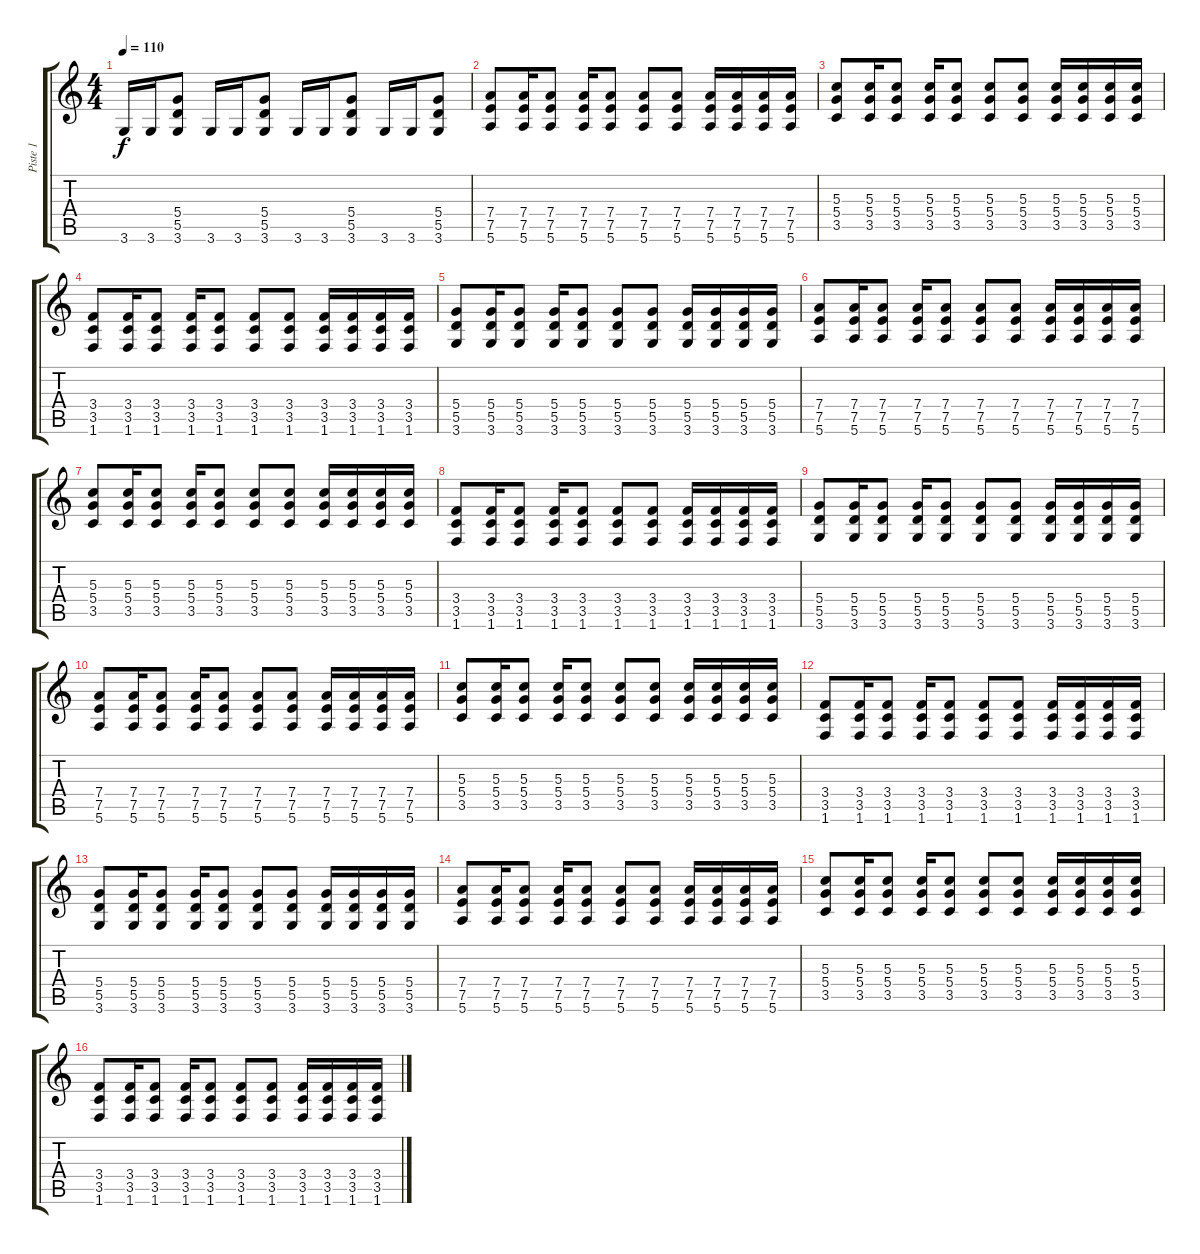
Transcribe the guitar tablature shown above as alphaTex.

\track ("Piste 1" "Piste 1") {instrument overdrivenguitar}
\staff {score tabs}
\tuning (E4 B3 G3 D3 A2 E2) {hide}
\ts (4 4)
\tempo 110
\clef g2
\ks c
3.6.16{dy f} 3.6.16 (5.4 5.5 3.6).8 3.6.16 3.6.16 (5.4 5.5 3.6).8 3.6.16 3.6.16 (5.4 5.5 3.6).8 3.6.16 3.6.16 (5.4 5.5 3.6).8 |
(7.4 7.5 5.6).8 (7.4 7.5 5.6).16 (7.4 7.5 5.6).8 (7.4 7.5 5.6).16 (7.4 7.5 5.6).8 (7.4 7.5 5.6).8 (7.4 7.5 5.6).8 (7.4 7.5 5.6).16 (7.4 7.5 5.6).16 (7.4 7.5 5.6).16 (7.4 7.5 5.6).16 |
(5.3 5.4 3.5).8 (5.3 5.4 3.5).16 (5.3 5.4 3.5).8 (5.3 5.4 3.5).16 (5.3 5.4 3.5).8 (5.3 5.4 3.5).8 (5.3 5.4 3.5).8 (5.3 5.4 3.5).16 (5.3 5.4 3.5).16 (5.3 5.4 3.5).16 (5.3 5.4 3.5).16 |
(3.4 3.5 1.6).8 (3.4 3.5 1.6).16 (3.4 3.5 1.6).8 (3.4 3.5 1.6).16 (3.4 3.5 1.6).8 (3.4 3.5 1.6).8 (3.4 3.5 1.6).8 (3.4 3.5 1.6).16 (3.4 3.5 1.6).16 (3.4 3.5 1.6).16 (3.4 3.5 1.6).16 |
(5.4 5.5 3.6).8 (5.4 5.5 3.6).16 (5.4 5.5 3.6).8 (5.4 5.5 3.6).16 (5.4 5.5 3.6).8 (5.4 5.5 3.6).8 (5.4 5.5 3.6).8 (5.4 5.5 3.6).16 (5.4 5.5 3.6).16 (5.4 5.5 3.6).16 (5.4 5.5 3.6).16 |
(7.4 7.5 5.6).8 (7.4 7.5 5.6).16 (7.4 7.5 5.6).8 (7.4 7.5 5.6).16 (7.4 7.5 5.6).8 (7.4 7.5 5.6).8 (7.4 7.5 5.6).8 (7.4 7.5 5.6).16 (7.4 7.5 5.6).16 (7.4 7.5 5.6).16 (7.4 7.5 5.6).16 |
(5.3 5.4 3.5).8 (5.3 5.4 3.5).16 (5.3 5.4 3.5).8 (5.3 5.4 3.5).16 (5.3 5.4 3.5).8 (5.3 5.4 3.5).8 (5.3 5.4 3.5).8 (5.3 5.4 3.5).16 (5.3 5.4 3.5).16 (5.3 5.4 3.5).16 (5.3 5.4 3.5).16 |
(3.4 3.5 1.6).8 (3.4 3.5 1.6).16 (3.4 3.5 1.6).8 (3.4 3.5 1.6).16 (3.4 3.5 1.6).8 (3.4 3.5 1.6).8 (3.4 3.5 1.6).8 (3.4 3.5 1.6).16 (3.4 3.5 1.6).16 (3.4 3.5 1.6).16 (3.4 3.5 1.6).16 |
(5.4 5.5 3.6).8 (5.4 5.5 3.6).16 (5.4 5.5 3.6).8 (5.4 5.5 3.6).16 (5.4 5.5 3.6).8 (5.4 5.5 3.6).8 (5.4 5.5 3.6).8 (5.4 5.5 3.6).16 (5.4 5.5 3.6).16 (5.4 5.5 3.6).16 (5.4 5.5 3.6).16 |
(7.4 7.5 5.6).8 (7.4 7.5 5.6).16 (7.4 7.5 5.6).8 (7.4 7.5 5.6).16 (7.4 7.5 5.6).8 (7.4 7.5 5.6).8 (7.4 7.5 5.6).8 (7.4 7.5 5.6).16 (7.4 7.5 5.6).16 (7.4 7.5 5.6).16 (7.4 7.5 5.6).16 |
(5.3 5.4 3.5).8 (5.3 5.4 3.5).16 (5.3 5.4 3.5).8 (5.3 5.4 3.5).16 (5.3 5.4 3.5).8 (5.3 5.4 3.5).8 (5.3 5.4 3.5).8 (5.3 5.4 3.5).16 (5.3 5.4 3.5).16 (5.3 5.4 3.5).16 (5.3 5.4 3.5).16 |
(3.4 3.5 1.6).8 (3.4 3.5 1.6).16 (3.4 3.5 1.6).8 (3.4 3.5 1.6).16 (3.4 3.5 1.6).8 (3.4 3.5 1.6).8 (3.4 3.5 1.6).8 (3.4 3.5 1.6).16 (3.4 3.5 1.6).16 (3.4 3.5 1.6).16 (3.4 3.5 1.6).16 |
(5.4 5.5 3.6).8 (5.4 5.5 3.6).16 (5.4 5.5 3.6).8 (5.4 5.5 3.6).16 (5.4 5.5 3.6).8 (5.4 5.5 3.6).8 (5.4 5.5 3.6).8 (5.4 5.5 3.6).16 (5.4 5.5 3.6).16 (5.4 5.5 3.6).16 (5.4 5.5 3.6).16 |
(7.4 7.5 5.6).8 (7.4 7.5 5.6).16 (7.4 7.5 5.6).8 (7.4 7.5 5.6).16 (7.4 7.5 5.6).8 (7.4 7.5 5.6).8 (7.4 7.5 5.6).8 (7.4 7.5 5.6).16 (7.4 7.5 5.6).16 (7.4 7.5 5.6).16 (7.4 7.5 5.6).16 |
(5.3 5.4 3.5).8 (5.3 5.4 3.5).16 (5.3 5.4 3.5).8 (5.3 5.4 3.5).16 (5.3 5.4 3.5).8 (5.3 5.4 3.5).8 (5.3 5.4 3.5).8 (5.3 5.4 3.5).16 (5.3 5.4 3.5).16 (5.3 5.4 3.5).16 (5.3 5.4 3.5).16 |
(3.4 3.5 1.6).8 (3.4 3.5 1.6).16 (3.4 3.5 1.6).8 (3.4 3.5 1.6).16 (3.4 3.5 1.6).8 (3.4 3.5 1.6).8 (3.4 3.5 1.6).8 (3.4 3.5 1.6).16 (3.4 3.5 1.6).16 (3.4 3.5 1.6).16 (3.4 3.5 1.6).16
